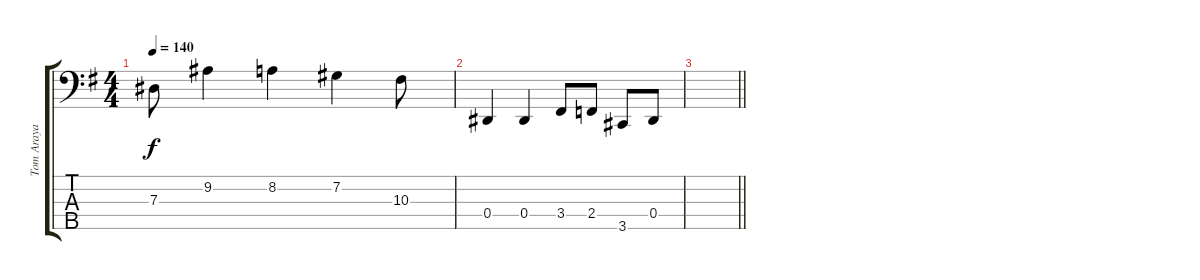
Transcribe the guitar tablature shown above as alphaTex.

\track ("Tom Araya" "Tom Araya") {instrument electricbassfinger}
\staff {score tabs}
\tuning (Gb2 Db2 Ab1 Eb1 Bb0) {hide}
\ts (4 4)
\tempo 140
\clef f4
\ks g
7.3{t}.8{dy f} 9.2.4 8.2.4 7.2.4 10.3.8 |
0.4.4 0.4.4 3.4.8 2.4.8 3.5.8 0.4.8 |
\barLineRight lightlight
